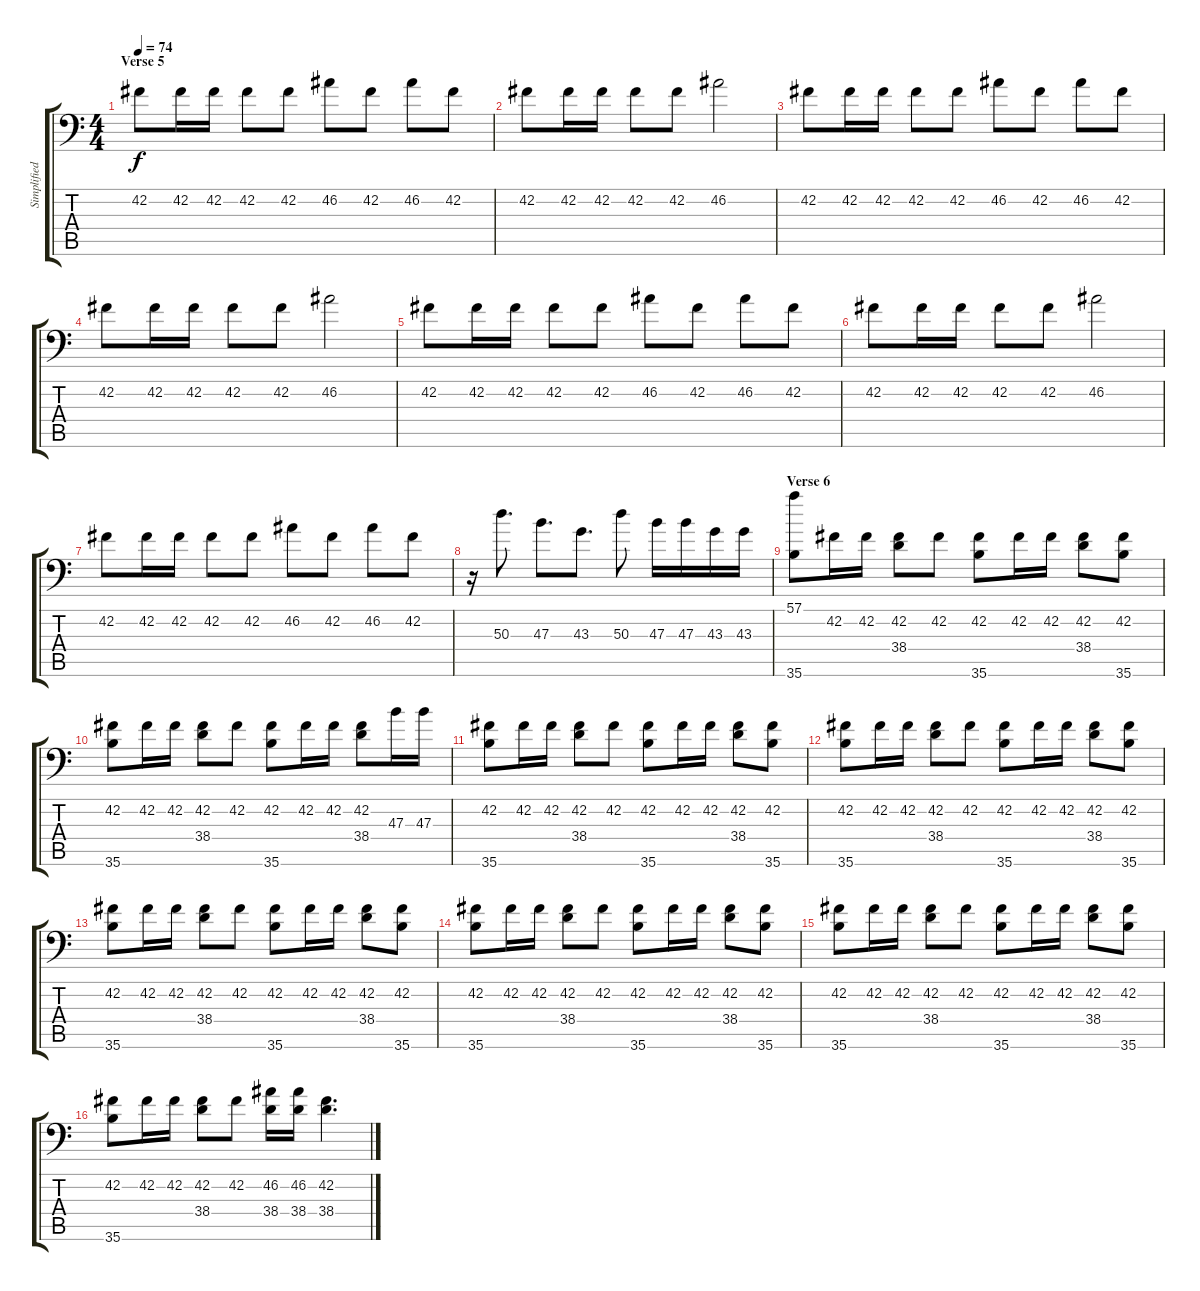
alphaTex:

\track ("Simplified Drums" "Simplified") {instrument acousticgrandpiano}
\staff {score tabs}
\tuning (C-1 C-1 C-1 C-1 C-1 C-1) {hide}
\ts (4 4)
\section ("" "Verse 5")
\tempo 74
\clef f4
\ks c
42.2.8{dy f} 42.2.16 42.2.16 42.2.8 42.2.8 46.2.8 42.2.8 46.2.8 42.2.8 |
42.2.8 42.2.16 42.2.16 42.2.8 42.2.8 46.2.2 |
42.2.8 42.2.16 42.2.16 42.2.8 42.2.8 46.2.8 42.2.8 46.2.8 42.2.8 |
42.2.8 42.2.16 42.2.16 42.2.8 42.2.8 46.2.2 |
42.2.8 42.2.16 42.2.16 42.2.8 42.2.8 46.2.8 42.2.8 46.2.8 42.2.8 |
42.2.8 42.2.16 42.2.16 42.2.8 42.2.8 46.2.2 |
42.2.8 42.2.16 42.2.16 42.2.8 42.2.8 46.2.8 42.2.8 46.2.8 42.2.8 |
r.16 50.3.8{d} 47.3.8{d} 43.3.8{d} 50.3.8 47.3.16 47.3.16 43.3.16 43.3.16 |
\section ("" "Verse 6")
(57.1 35.6).8 42.2.16 42.2.16 (42.2 38.4).8 42.2.8 (42.2 35.6).8 42.2.16 42.2.16 (42.2 38.4).8 (42.2 35.6).8 |
(42.2 35.6).8 42.2.16 42.2.16 (42.2 38.4).8 42.2.8 (42.2 35.6).8 42.2.16 42.2.16 (42.2 38.4).8 47.3.16 47.3.16 |
(42.2 35.6).8 42.2.16 42.2.16 (42.2 38.4).8 42.2.8 (42.2 35.6).8 42.2.16 42.2.16 (42.2 38.4).8 (42.2 35.6).8 |
(42.2 35.6).8 42.2.16 42.2.16 (42.2 38.4).8 42.2.8 (42.2 35.6).8 42.2.16 42.2.16 (42.2 38.4).8 (42.2 35.6).8 |
(42.2 35.6).8 42.2.16 42.2.16 (42.2 38.4).8 42.2.8 (42.2 35.6).8 42.2.16 42.2.16 (42.2 38.4).8 (42.2 35.6).8 |
(42.2 35.6).8 42.2.16 42.2.16 (42.2 38.4).8 42.2.8 (42.2 35.6).8 42.2.16 42.2.16 (42.2 38.4).8 (42.2 35.6).8 |
(42.2 35.6).8 42.2.16 42.2.16 (42.2 38.4).8 42.2.8 (42.2 35.6).8 42.2.16 42.2.16 (42.2 38.4).8 (42.2 35.6).8 |
(42.2 35.6).8 42.2.16 42.2.16 (42.2 38.4).8 42.2.8 (46.2 38.4).16 (46.2 38.4).16 (42.2 38.4).4{d}
